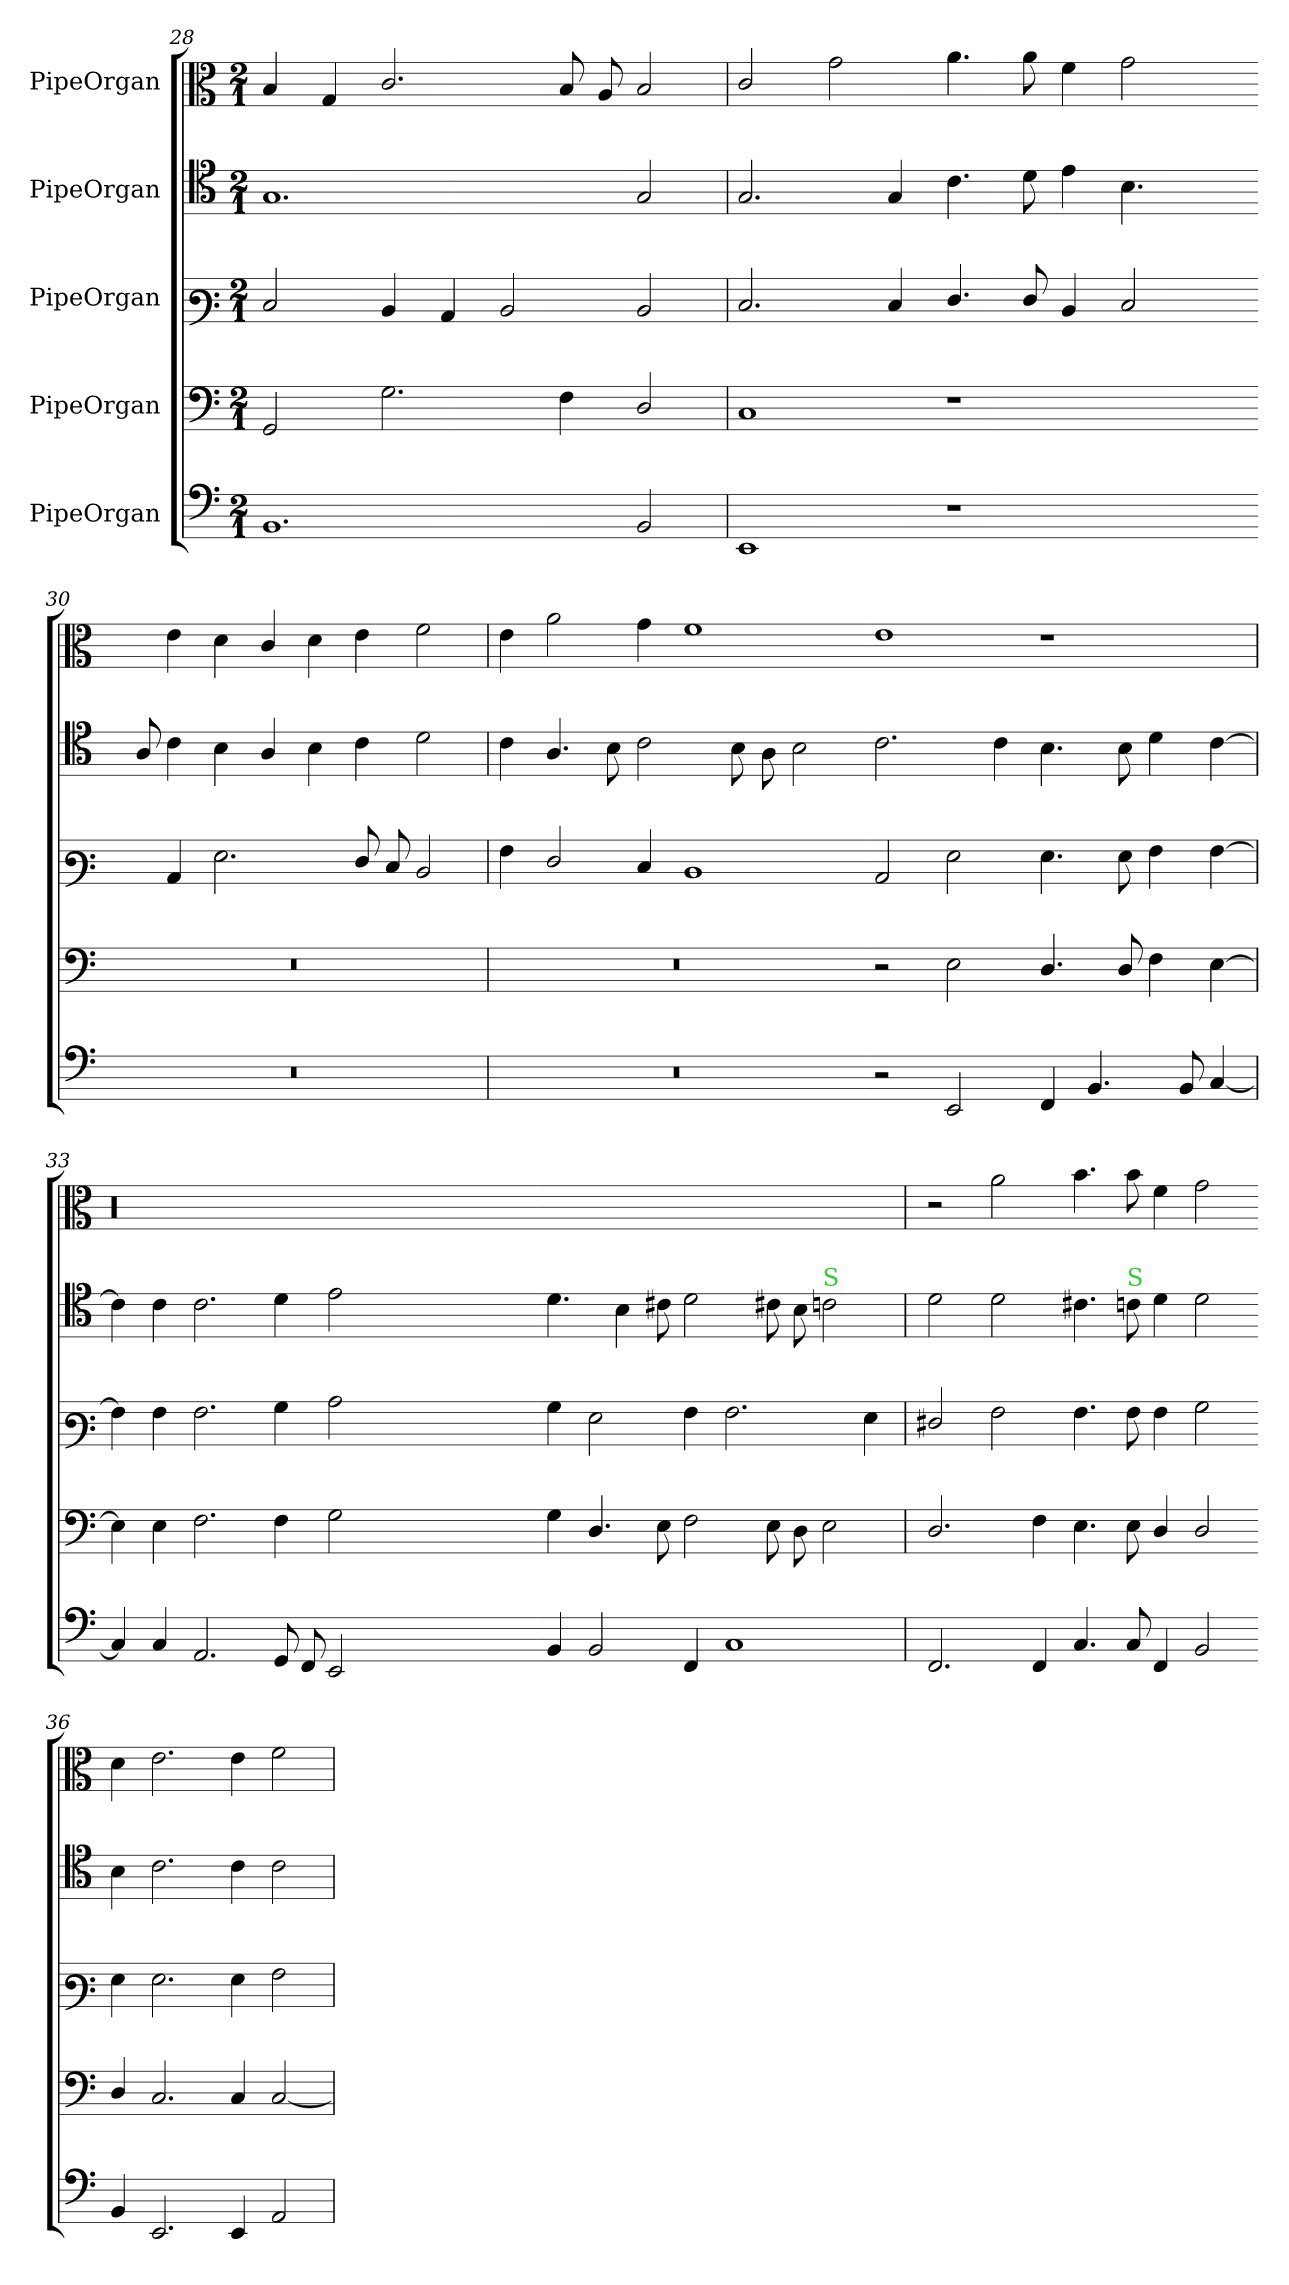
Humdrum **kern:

**kern	**kern	**kern	**kern	**kern
*part5	*part4	*part3	*part2	*part1
*staff5	*staff4	*staff3	*staff2	*staff1
*I"PipeOrgan	*I"PipeOrgan	*I"PipeOrgan	*I"PipeOrgan	*I"PipeOrgan
*clefF5	*clefF4	*clefF3	*clefC4	*clefC3
*k[]	*k[]	*k[]	*k[]	*k[]
*C:ion	*C:ion	*C:ion	*C:ion	*C:ion
*M2/1	*M2/1	*M2/1	*M2/1	*M2/1
=28	=28	=28	=28	=28
1.GG	2GG/	2E/	1.G	4B/
.	.	.	.	4G/
.	2.G\	4D/	.	2.c/
.	.	4C/	.	.
.	.	2D/	.	.
.	4F\	.	.	8B/
.	.	.	.	8A/
2GG/	2D/	2D/	2G/	2B/
=29	=29	=29	=29	=29
1CC	1C	2.E/	2.G/	2c/
.	.	.	.	2g\
.	.	4E/	4G/	.
1r	1r	4.F/	4.c\	4.a\
.	.	8F/	8d\	8a\
.	.	4D/	4e\	4f\
.	.	2E/	4.B\	2g\
4ryy	4ryy	.	.	.
.	.	.	8ryy	.
=30-	=30-	=30-	=30-	=30-
0r	0r	4ryy	8ryy	4ryy
.	.	.	8A/	.
.	.	4C/	4c\	4e\
.	.	2.G\	4B\	4d\
.	.	.	4A/	4c/
.	.	.	4B\	4d\
.	.	8F/	4c\	4e\
.	.	8E/	.	.
.	.	2D/	2d\	2f\
=31	=31	=31	=31	=31
0r	0r	4A\	4c\	4e\
.	.	2F/	4.A/	2a\
.	.	.	8B\	.
.	.	4E/	2c\	4g\
.	.	1D	.	1f
.	.	.	8B\	.
.	.	.	8A\	.
.	.	.	2B\	.
=32-	=32-	=32-	=32-	=32-
2r	2r	2C/	2.c\	1e
2CC/	2E\	2G\	.	.
.	.	.	4c\	.
4DD/	4.D/	4.G\	4.B\	1r
4.GG/	.	.	.	.
.	8D/	8G\	8B\	.
.	4F\	4A\	4d\	.
8GG/	.	.	.	.
[4AA/	[4E\	[4A\	[4c\	.
=33	=33	=33	=33	=33
4AA/]	4E\]	4A\]	4c\]	00r
4AA/	4E\	4A\	4c\	.
2.FF/	2.F\	2.A\	2.c\	.
8EE/	4F\	4B\	4d\	.
8DD/	.	.	.	.
2CC/	2G\	2c\	2e\	.
0ryy	0ryy	0ryy	0ryy	.
=34-	=34-	=34-	=34-	=34-
4GG/	4G\	4B\	4.d\	0ryy
2GG/	4.D/	2G\	.	.
.	.	.	4B\	.
.	8E\	.	8c#X\	.
4DD/	2F\	4A\	2d\	.
1AA	.	2.A\	.	.
.	8E\	.	8c#X\	.
.	8D\	.	8B\	.
!	!	!	!LO:TX:a:color=limegreen:t=S	!
.	2E\	.	2cn\	.
.	.	4G\	.	.
=35	=35	=35	=35	=35
2.DD/	2.D/	2F#X/	2d\	2r
.	.	2A\	2d\	2a\
4DD/	4F\	.	.	.
4.AA/	4.E\	4.A\	4.c#X\	4.b\
!	!	!	!LO:TX:a:color=limegreen:t=S	!
8AA/	8E\	8A\	8cn\	8b\
4DD/	4D/	4A\	4d\	4f\
2GG/	2D/	2B\	2d\	2g\
=36-	=36-	=36-	=36-	=36-
4GG/	4D/	4G\	4B\	4d\
2.CC/	2.C/	2.G\	2.c\	2.e\
4CC/	4C/	4G\	4c\	4e\
2FF/	[2C/	2A\	2c\	2f\
=	=	=	=	=
*-	*-	*-	*-	*-
